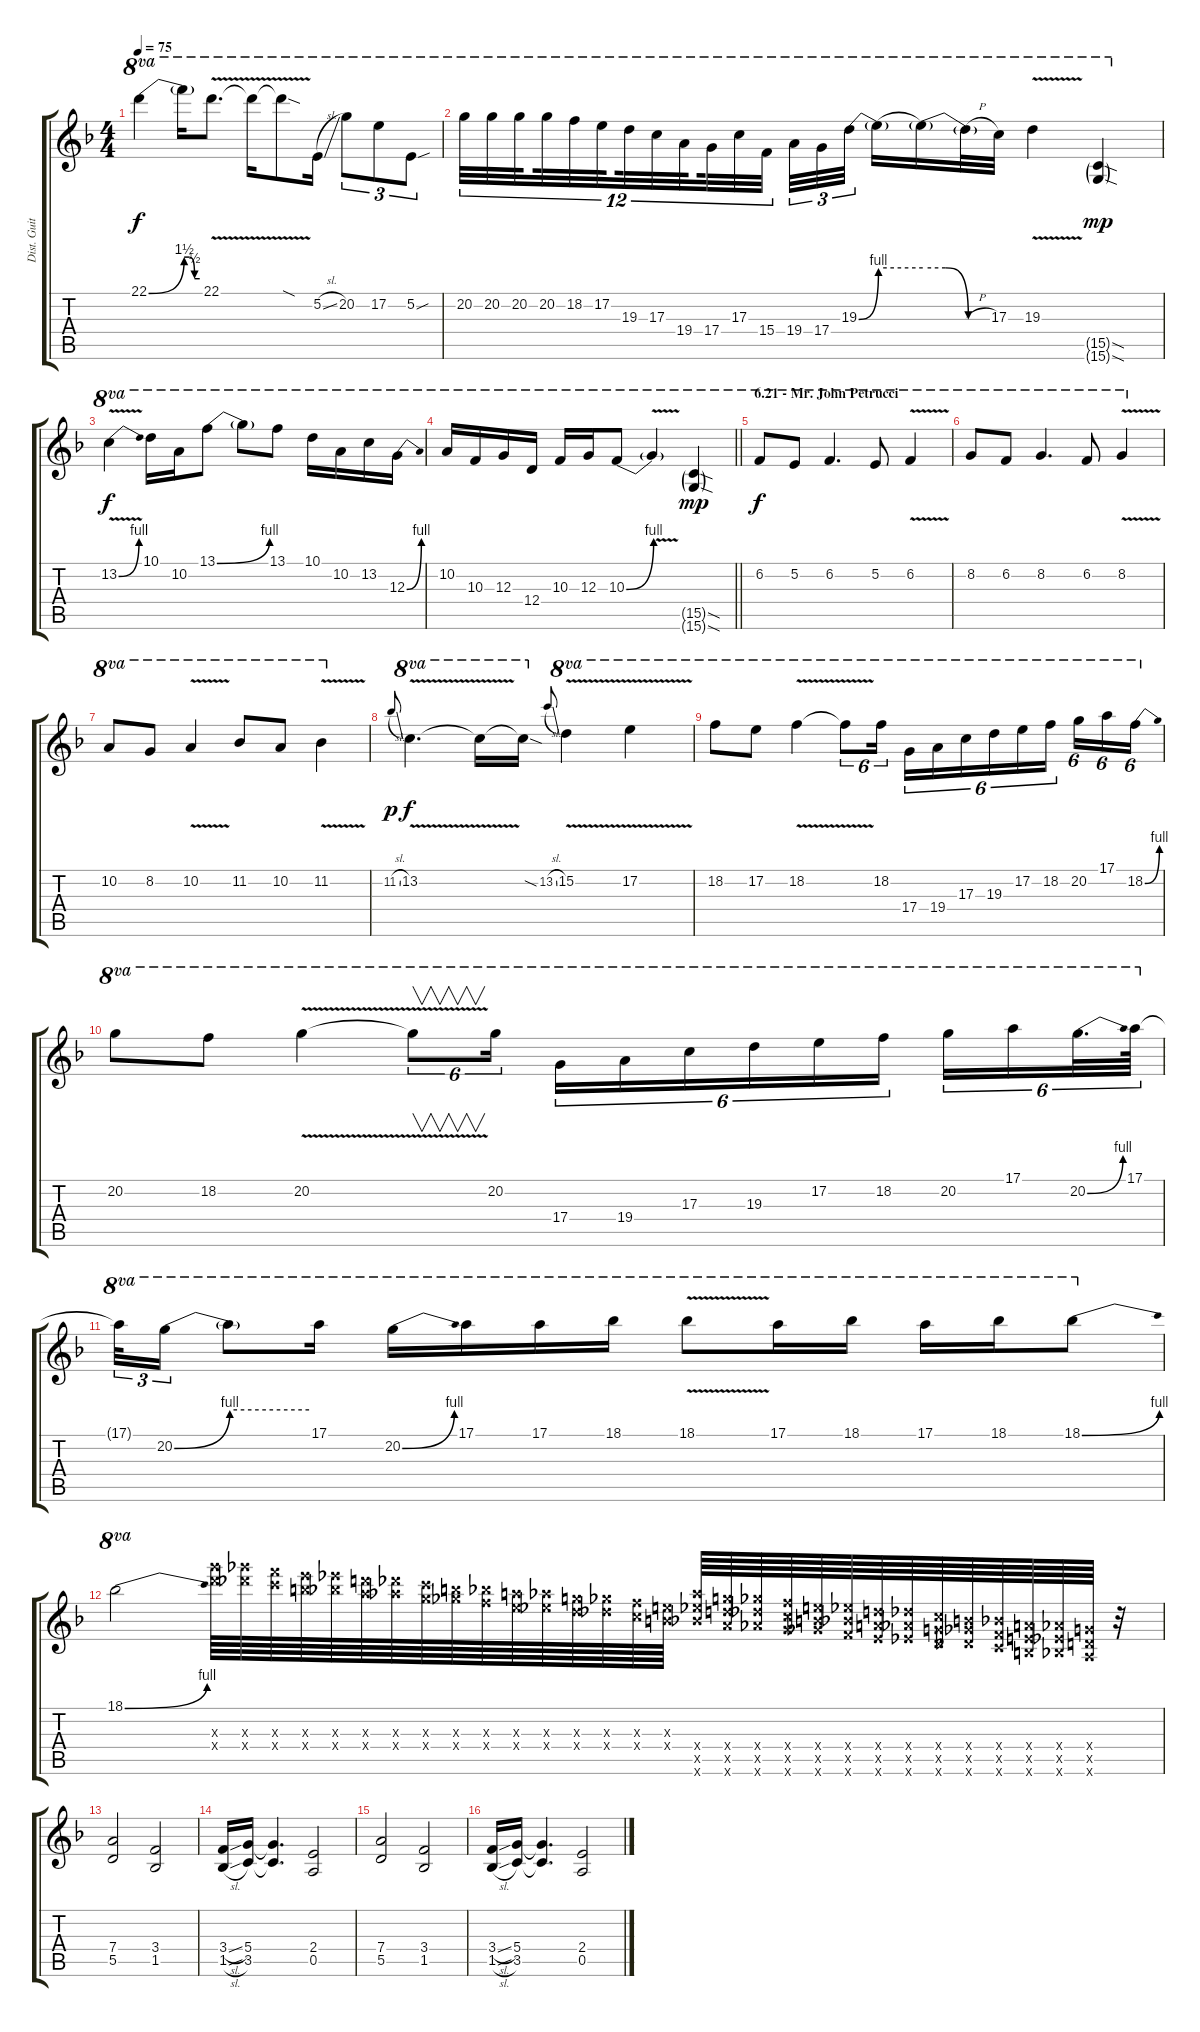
\track ("Dist. Guitar_Petrucci" "Dist. Guit") {instrument distortionguitar}
\staff {score tabs}
\tuning (E4 B3 G3 D3 A2 E2) {hide}
\ts (4 4)
\tempo 75
\clef g2
\ks f
22.1{be (bend 0 0 60 6)}.4{ot 8va dy f} 22.1{be (custom 0 6 20 6 40 2 60 2) t}.16{ot 8va} 22.1{v}.8{d ot 8va} 22.1{v t}.16{ot 8va} 22.1{sod t}.8{ot 8va} 5.2{sl}.16{ot 8va} 20.2.8{tu (3 2) ot 8va} 17.2.8{tu (3 2) ot 8va} 5.2{sou}.8{tu (3 2) ot 8va} |
20.2.32{tu (12 8) ot 8va} 20.2.32{tu (12 8) ot 8va} 20.2.32{tu (12 8) ot 8va beam splitsecondary} 20.2.32{tu (12 8) ot 8va} 18.2.32{tu (12 8) ot 8va} 17.2.32{tu (12 8) ot 8va beam splitsecondary} 19.3.32{tu (12 8) ot 8va} 17.3.32{tu (12 8) ot 8va} 19.4.32{tu (12 8) ot 8va beam splitsecondary} 17.4.32{tu (12 8) ot 8va} 17.3.32{tu (12 8) ot 8va} 15.4.32{tu (12 8) ot 8va} 19.4.32{tu (3 2) ot 8va} 17.4.32{tu (3 2) ot 8va} 19.3{be (bend 0 0 60 4)}.32{tu (3 2) ot 8va beam splitsecondary} 19.3{be (hold 0 4 60 4) t}.16{ot 8va} 19.3{be (custom 0 4 20 4 40 0 60 0) t}.16{ot 8va} 19.3{h t}.32{ot 8va} 17.3.32{ot 8va} 19.3{v}.4{ot 8va} (15.5{sod g} 15.6{sod g}).4{ot 8va dy mp} |
13.2{be (bend 0 0 60 4) v}.4{ot 8va dy f} 10.1.16{ot 8va} 10.2.16{ot 8va} 13.1{be (bend 0 0 60 4)}.8{ot 8va} 13.1{t}.8{ot 8va} 13.1.8{ot 8va} 10.1.16{ot 8va} 10.2.16{ot 8va} 13.2.16{ot 8va} 12.3{be (bend 0 0 60 4)}.16{ot 8va} |
\barLineRight lightlight
10.2.16{ot 8va} 10.3.16{ot 8va} 12.3.16{ot 8va} 12.4.16{ot 8va} 10.3.16{ot 8va} 12.3.16{ot 8va} 10.3{be (bend 0 0 60 4)}.8{ot 8va} 10.3{v t}.4{ot 8va} (15.5{sod g} 15.6{sod g}).4{ot 8va dy mp} |
\section ("" "6.21 - Mr. John Petrucci")
6.2.8{ot 8va dy f} 5.2.8{ot 8va} 6.2.4{d ot 8va} 5.2.8{ot 8va} 6.2{v}.4{ot 8va} |
8.2.8{ot 8va} 6.2.8{ot 8va} 8.2.4{d ot 8va} 6.2.8{ot 8va} 8.2{v}.4{ot 8va} |
10.2.8{ot 8va} 8.2.8{ot 8va} 10.2{v}.4{ot 8va} 11.2.8{ot 8va} 10.2.8{ot 8va} 11.2{v}.4{ot 8va} |
11.2{sl}.8{gr onbeat dy p} 13.2{v}.4{d ot 8va dy f} 13.2{t}.16{ot 8va} 13.2{sod t}.16{ot 8va} 13.2{sl}.8{gr onbeat} 15.2{v}.4{ot 8va} 17.2{v}.4{ot 8va} |
18.2.8{ot 8va} 17.2.8{ot 8va} 18.2{v}.4{ot 8va} 18.2{v t}.8{tu (6 4) ot 8va} 18.2.16{tu (6 4) ot 8va beam splitsecondary} 17.4.16{tu (6 4) ot 8va} 19.4.16{tu (6 4) ot 8va} 17.3.16{tu (6 4) ot 8va} 19.3.16{tu (6 4) ot 8va} 17.2.16{tu (6 4) ot 8va} 18.2.16{tu (6 4) ot 8va beam splitsecondary} 20.2.16{tu (6 4) ot 8va} 17.1.16{tu (6 4) ot 8va} 18.2{be (bend 0 0 60 4)}.16{tu (6 4) ot 8va} |
20.2.8{ot 8va} 18.2.8{ot 8va} 20.2{v}.4{ot 8va} 20.2{t}.8{v tu (6 4) ot 8va} 20.2.16{tu (6 4) ot 8va beam splitsecondary} 17.4.16{tu (6 4) ot 8va} 19.4.16{tu (6 4) ot 8va} 17.3.16{tu (6 4) ot 8va} 19.3.16{tu (6 4) ot 8va} 17.2.16{tu (6 4) ot 8va} 18.2.16{tu (6 4) ot 8va beam splitsecondary} 20.2.16{tu (6 4) ot 8va} 17.1.16{tu (6 4) ot 8va} 20.2{be (bend 0 0 60 4)}.32{d tu (6 4) ot 8va} 17.1.64{tu (6 4) ot 8va} |
17.1{t}.32{tu (3 2) ot 8va} 20.2{be (bend 0 0 60 4)}.16{tu (3 2) ot 8va} 20.2{be (hold 0 4 60 4) t}.8{ot 8va} 17.1.16{ot 8va} 20.2{be (bend 0 0 60 4)}.16{ot 8va} 17.1.16{ot 8va} 17.1.16{ot 8va} 18.1.16{ot 8va} 18.1{v}.8{ot 8va} 17.1.16{ot 8va} 18.1.16{ot 8va} 17.1.16{ot 8va} 18.1.16{ot 8va} 18.1{be (bend 0 0 60 4)}.8{ot 8va} |
18.1{be (bend 0 0 60 4)}.2{ot 8va} (24.3{x} 24.4{x}).64{instrument guitarfretnoise} (23.3{x} 23.4{x}).64 (22.3{x} 22.4{x}).64 (21.3{x} 21.4{x}).64 (20.3{x} 20.4{x}).64 (19.3{x} 19.4{x}).64 (18.3{x} 18.4{x}).64 (17.3{x} 17.4{x}).64 (16.3{x} 16.4{x}).64 (15.3{x} 15.4{x}).64 (14.3{x} 14.4{x}).64 (13.3{x} 13.4{x}).64 (12.3{x} 12.4{x}).64 (11.3{x} 11.4{x}).64 (10.3{x} 10.4{x}).64 (9.3{x} 9.4{x}).64 (18.4{x} 18.5{x} 18.6{x}).64 (17.4{x} 17.5{x} 17.6{x}).64 (16.4{x} 16.5{x} 16.6{x}).64 (15.4{x} 15.5{x} 15.6{x}).64 (14.4{x} 14.5{x} 14.6{x}).64 (13.4{x} 13.5{x} 13.6{x}).64 (12.4{x} 12.5{x} 12.6{x}).64 (11.4{x} 11.5{x} 11.6{x}).64 (10.4{x} 10.5{x} 10.6{x}).64 (9.4{x} 9.5{x} 9.6{x}).64 (8.4{x} 8.5{x} 8.6{x}).64 (7.4{x} 7.5{x} 7.6{x}).64 (6.4{x} 6.5{x} 6.6{x}).64 (5.4{x} 5.5{x} 5.6{x}).64 r.32 |
(7.4 5.5).2{instrument distortionguitar} (3.4 1.5).2 |
(3.4{sl} 1.5{sl}).16 (5.4 3.5).16 (5.4{t} 3.5{t}).4{d} (2.4 0.5).2 |
(7.4 5.5).2 (3.4 1.5).2 |
(3.4{sl} 1.5{sl}).16 (5.4 3.5).16 (5.4{t} 3.5{t}).4{d} (2.4 0.5).2
